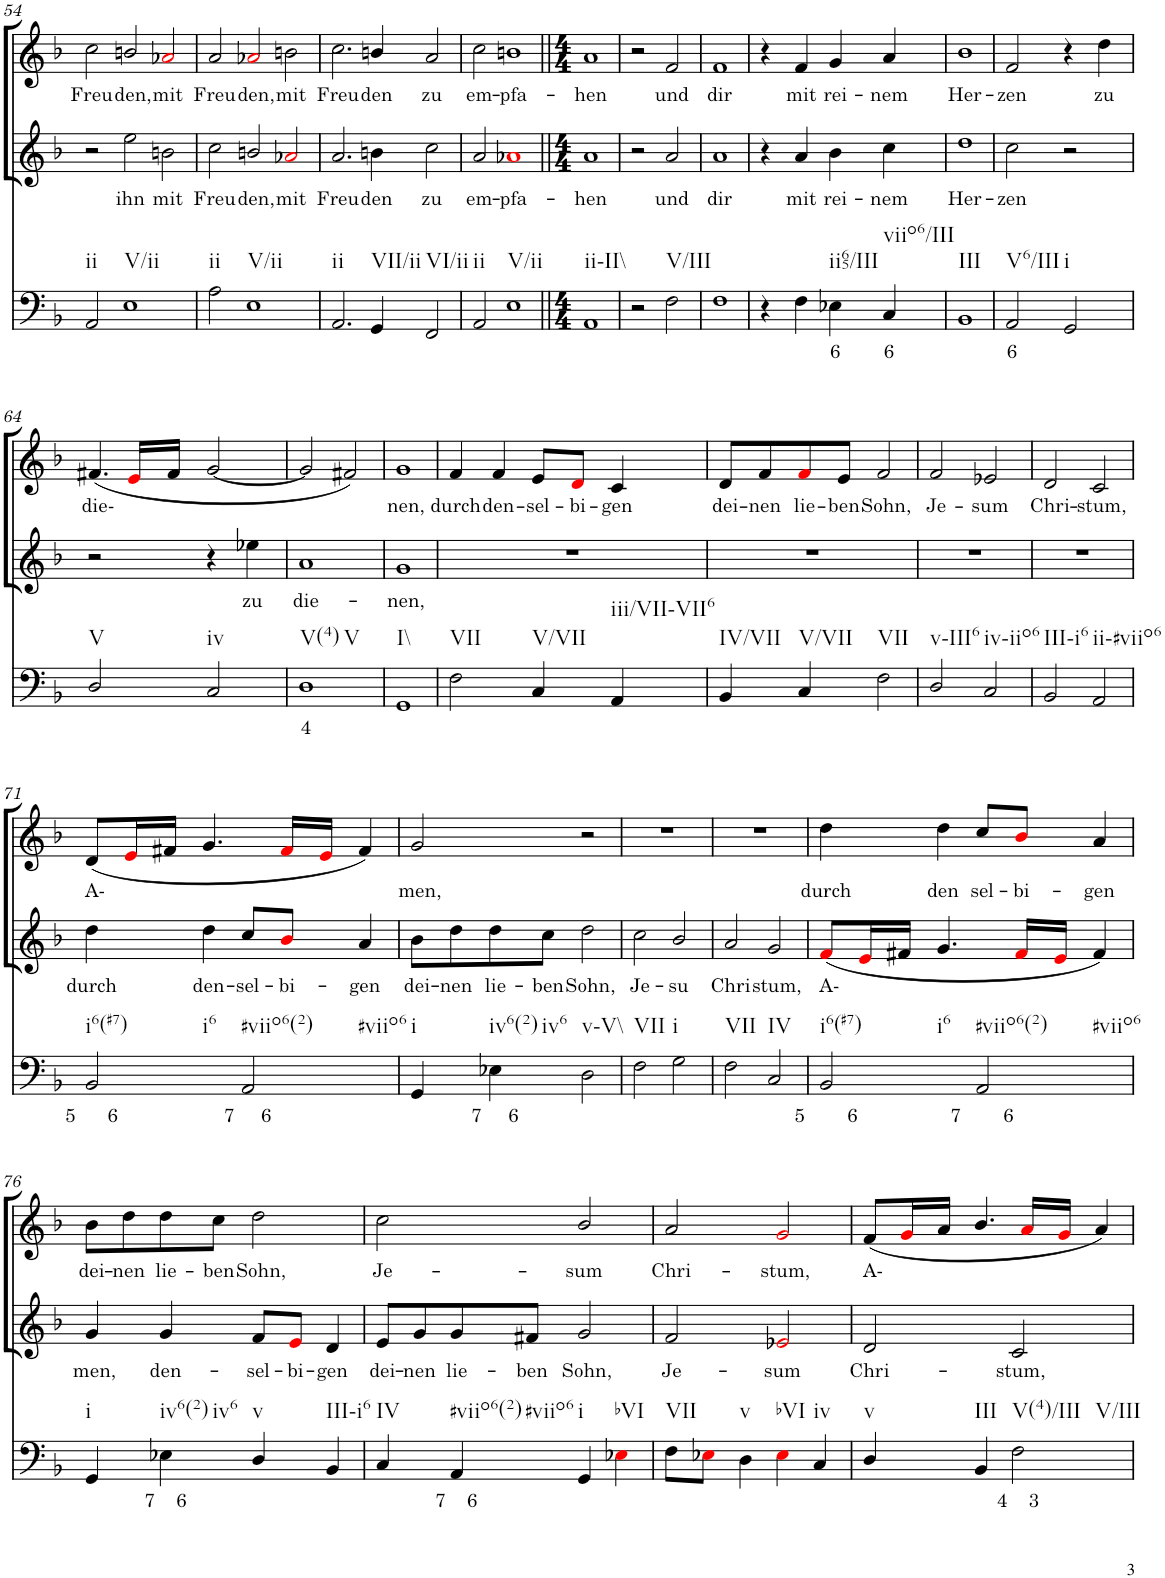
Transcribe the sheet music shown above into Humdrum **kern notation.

**kern	**text	**kern	**text	**kern	**text
*part3	*part3	*part2	*part2	*part1	*part1
*staff3	*staff3	*staff2	*staff2	*staff1	*staff1
*I"Continuo	*	*I"Soprano II	*	*I"Soprano I	*
!!LO:PB:g=z
*clefF4	*	*clefG2	*	*clefG2	*
*k[b-]	*	*k[b-]	*	*k[b-]	*
*M3/2	*	*M3/2	*	*M3/2	*
=54	=54	=54	=54	=54	=54
!LO:TX:b:t=ii	!	!	!	!	!
!	!	!	!	!	!LO:LY:b
2AA/	.	2r	.	2cc\	Freu-
!LO:TX:b:t=V/ii	!	!	!	!	!
!	!	!	!LO:LY:b	!	!LO:LY:b
1E	.	2ee\	ihn	2bn/	den,
!	!	!	!LO:LY:b	!	!LO:LY:b
.	.	2bn\	mit	2a-Xi/	mit
=55	=55	=55	=55	=55	=55
!LO:TX:b:t=ii	!	!	!	!	!
!	!	!	!LO:LY:b	!	!LO:LY:b
2A\	.	2cc\	Freu-	2a/	Freu-
!LO:TX:b:t=V/ii	!	!	!	!	!
!	!	!	!LO:LY:b	!	!LO:LY:b
1E	.	2bn/	den,	2a-Xi/	den,
!	!	!	!LO:LY:b	!	!LO:LY:b
.	.	2a-Xi/	mit	2bn\	mit
=56	=56	=56	=56	=56	=56
!LO:TX:b:t=ii	!	!	!	!	!
!	!	!	!LO:LY:b	!	!LO:LY:b
2.AA/	.	2.a/	Freu-	2.cc\	Freu-
!LO:TX:b:t=VII/ii	!	!	!	!	!
!	!	!	!LO:LY:b	!	!LO:LY:b
4GG/	.	4bn\	den	4bn/	den
!LO:TX:b:t=VI/ii	!	!	!	!	!
!	!	!	!LO:LY:b	!	!LO:LY:b
2FF/	.	2cc\	zu	2a/	zu
=57	=57	=57	=57	=57	=57
!LO:TX:b:t=ii	!	!	!	!	!
!	!	!	!LO:LY:b	!	!LO:LY:b
2AA/	.	2a/	em-	2cc\	em-
!LO:TX:b:t=V/ii	!	!	!	!	!
!	!	!	!LO:LY:b	!	!LO:LY:b
1E	.	1a-Xi	pfa-	1bn	pfa-
=58||	=58||	=58||	=58||	=58||	=58||
*M4/4	*	*M4/4	*	*M4/4	*
!LO:TX:b:t=ii\\-II\\	!	!	!	!	!
!	!	!	!LO:LY:b	!	!LO:LY:b
1AA	.	1a	hen	1a	hen
=59	=59	=59	=59	=59	=59
2r	.	2r	.	2r	.
!LO:TX:b:t=V/III	!	!	!	!	!
!	!	!	!LO:LY:b	!	!LO:LY:b
2F\	.	2a/	und	2f/	und
=60	=60	=60	=60	=60	=60
!	!	!	!LO:LY:b	!	!LO:LY:b
1F	.	1a	dir	1f	dir
=61	=61	=61	=61	=61	=61
4r	.	4r	.	4r	.
!	!	!	!LO:LY:b	!	!LO:LY:b
4F\	.	4a/	mit	4f/	mit
!LO:TX:b:t=ii65/III	!	!	!	!	!
!	!LO:LY:b	!	!LO:LY:b	!	!LO:LY:b
4E-X\	6	4b-\	rei-	4g/	rei-
!LO:TX:b:t=viio6/III	!	!	!	!	!
!	!LO:LY:b	!	!LO:LY:b	!	!LO:LY:b
4C/	6	4cc\	nem	4a/	nem
=62	=62	=62	=62	=62	=62
!LO:TX:b:t=III	!	!	!	!	!
!	!	!	!LO:LY:b	!	!LO:LY:b
1BB-	.	1dd	Her-	1b-	Her-
=63	=63	=63	=63	=63	=63
!LO:TX:b:t=V6/III	!	!	!	!	!
!	!LO:LY:b	!	!LO:LY:b	!	!LO:LY:b
2AA/	6	2cc\	zen	2f/	zen
!LO:TX:b:t=i	!	!	!	!	!
2GG/	.	2r	.	4r	.
!	!	!	!	!	!LO:LY:b
.	.	.	.	4dd\	zu
!!LO:LB:g=z
=64	=64	=64	=64	=64	=64
!LO:TX:b:t=V	!	!	!	!	!
!	!	!	!	!	!LO:LY:b
2D/	.	2r	.	(4.f#X/	die-
.	.	.	.	16ei/LL	.
.	.	.	.	16f#/JJ	.
!LO:TX:b:t=iv	!	!	!	!	!
2C/	.	4r	.	[2g/	.
!	!	!	!LO:LY:b	!	!
.	.	4ee-X\	zu	.	.
=65	=65	=65	=65	=65	=65
!LO:TX:b:t=V(4)	!	!	!	!	!
!LO:TX:b:t=V	!	!	!	!	!
!	!LO:LY:b	!	!LO:LY:b	!	!
1D	4	1a	die-	2g/]	.
.	.	.	.	2f#X/)	.
=66	=66	=66	=66	=66	=66
!LO:TX:b:t=I\\	!	!	!	!	!
!	!	!	!LO:LY:b	!	!LO:LY:b
1GG	.	1g	nen,	1g	nen,
=67	=67	=67	=67	=67	=67
!LO:TX:b:t=VII	!	!	!	!	!
!	!	!	!	!	!LO:LY:b
2F\	.	1r	.	4f/	durch
!	!	!	!	!	!LO:LY:b
.	.	.	.	4f/	den-
!LO:TX:b:t=V/VII	!	!	!	!	!
!	!	!	!	!	!LO:LY:b
4C/	.	.	.	8e/L	sel-
!	!	!	!	!	!LO:LY:b
.	.	.	.	8di/J	bi-
!LO:TX:b:t=iii/VII-VII6	!	!	!	!	!
!	!	!	!	!	!LO:LY:b
4AA/	.	.	.	4c/	gen
=68	=68	=68	=68	=68	=68
!LO:TX:b:t=IV/VII	!	!	!	!	!
!	!	!	!	!	!LO:LY:b
4BB-/	.	1r	.	8d/L	dei-
!	!	!	!	!	!LO:LY:b
.	.	.	.	8f/	nen
!LO:TX:b:t=V/VII	!	!	!	!	!
!	!	!	!	!	!LO:LY:b
4C/	.	.	.	8fi/	lie-
!	!	!	!	!	!LO:LY:b
.	.	.	.	8e/J	ben
!LO:TX:b:t=VII	!	!	!	!	!
!	!	!	!	!	!LO:LY:b
2F\	.	.	.	2f/	Sohn,
=69	=69	=69	=69	=69	=69
!LO:TX:b:t=v-III6	!	!	!	!	!
!	!	!	!	!	!LO:LY:b
2D/	.	1r	.	2f/	Je-
!LO:TX:b:t=iv-iio6	!	!	!	!	!
!	!	!	!	!	!LO:LY:b
2C/	.	.	.	2e-X/	sum
=70	=70	=70	=70	=70	=70
!LO:TX:b:t=III-i6	!	!	!	!	!
!	!	!	!	!	!LO:LY:b
2BB-/	.	1r	.	2d/	Chri-
!LO:TX:b:t=ii-#viio6	!	!	!	!	!
!	!	!	!	!	!LO:LY:b
2AA/	.	.	.	2c/	stum,
!!LO:LB:g=z
=71	=71	=71	=71	=71	=71
!LO:TX:b:t=i6(#7)	!	!	!	!	!
!LO:TX:b:t=i6	!	!	!	!	!
!	!LO:LY:b	!	!LO:LY:b	!	!LO:LY:b
2BB-/	5 6	4dd\	durch	(8d/L	A-
.	.	.	.	16ei/L	.
.	.	.	.	16f#X/JJ	.
!	!	!	!LO:LY:b	!	!
.	.	4dd\	den-	4.g/	.
!LO:TX:b:t=#viio6(2)	!	!	!	!	!
!LO:TX:b:t=#viio6	!	!	!	!	!
!	!LO:LY:b	!	!LO:LY:b	!	!
2AA/	7 6	8cc/L	sel-	.	.
!	!	!	!LO:LY:b	!	!
.	.	8b-i/J	bi-	16f#i/LL	.
.	.	.	.	16ei/JJ	.
!	!	!	!LO:LY:b	!	!
.	.	4a/	gen	4f#/)	.
=72	=72	=72	=72	=72	=72
!LO:TX:b:t=i	!	!	!	!	!
!	!	!	!LO:LY:b	!	!LO:LY:b
4GG/	.	8b-\L	dei-	2g/	men,
!	!	!	!LO:LY:b	!	!
.	.	8dd\	nen	.	.
!LO:TX:b:t=iv6(2)	!	!	!	!	!
!LO:TX:b:t=iv6	!	!	!	!	!
!	!LO:LY:b	!	!LO:LY:b	!	!
4E-X\	7 6	8dd\	lie-	.	.
!	!	!	!LO:LY:b	!	!
.	.	8cc\J	ben	.	.
!LO:TX:b:t=v\\-V\\	!	!	!	!	!
!	!	!	!LO:LY:b	!	!
2D\	.	2dd\	Sohn,	2r	.
=73	=73	=73	=73	=73	=73
!LO:TX:b:t=VII	!	!	!	!	!
!	!	!	!LO:LY:b	!	!
2F\	.	2cc\	Je-	1r	.
!LO:TX:b:t=i	!	!	!	!	!
!	!	!	!LO:LY:b	!	!
2G\	.	2b-/	su	.	.
=74	=74	=74	=74	=74	=74
!LO:TX:b:t=VII	!	!	!	!	!
!	!	!	!LO:LY:b	!	!
2F\	.	2a/	Chri-	1r	.
!LO:TX:b:t=IV	!	!	!	!	!
!	!	!	!LO:LY:b	!	!
2C/	.	2g/	stum,	.	.
=75	=75	=75	=75	=75	=75
!LO:TX:b:t=i6(#7)	!	!	!	!	!
!LO:TX:b:t=i6	!	!	!	!	!
!	!LO:LY:b	!	!LO:LY:b	!	!LO:LY:b
2BB-/	5 6	(8fi/L	A-	4dd\	durch
.	.	16ei/L	.	.	.
.	.	16f#X/JJ	.	.	.
!	!	!	!	!	!LO:LY:b
.	.	4.g/	.	4dd\	den
!LO:TX:b:t=#viio6(2)	!	!	!	!	!
!LO:TX:b:t=#viio6	!	!	!	!	!
!	!LO:LY:b	!	!	!	!LO:LY:b
2AA/	7 6	.	.	8cc/L	sel-
!	!	!	!	!	!LO:LY:b
.	.	16f#i/LL	.	8b-i/J	bi-
.	.	16ei/JJ	.	.	.
!	!	!	!	!	!LO:LY:b
.	.	4f#/)	.	4a/	gen
!!LO:LB:g=z
=76	=76	=76	=76	=76	=76
!LO:TX:b:t=i	!	!	!	!	!
!	!	!	!LO:LY:b	!	!LO:LY:b
4GG/	.	4g/	men,	8b-\L	dei-
!	!	!	!	!	!LO:LY:b
.	.	.	.	8dd\	nen
!LO:TX:b:t=iv6(2)	!	!	!	!	!
!LO:TX:b:t=iv6	!	!	!	!	!
!	!LO:LY:b	!	!LO:LY:b	!	!LO:LY:b
4E-X\	7 6	4g/	den-	8dd\	lie-
!	!	!	!	!	!LO:LY:b
.	.	.	.	8cc\J	ben
!LO:TX:b:t=v	!	!	!	!	!
!	!	!	!LO:LY:b	!	!LO:LY:b
4D/	.	8f/L	sel-	2dd\	Sohn,
!	!	!	!LO:LY:b	!	!
.	.	8ei/J	bi-	.	.
!LO:TX:b:t=III-i6	!	!	!	!	!
!	!	!	!LO:LY:b	!	!
4BB-/	.	4d/	gen	.	.
=77	=77	=77	=77	=77	=77
!LO:TX:b:t=IV	!	!	!	!	!
!	!	!	!LO:LY:b	!	!LO:LY:b
4C/	.	8e/L	dei-	2cc\	Je-
!	!	!	!LO:LY:b	!	!
.	.	8g/	nen	.	.
!LO:TX:b:t=#viio6(2)	!	!	!	!	!
!LO:TX:b:t=#viio6	!	!	!	!	!
!	!LO:LY:b	!	!LO:LY:b	!	!
4AA/	7 6	8g/	lie-	.	.
!	!	!	!LO:LY:b	!	!
.	.	8f#X/J	ben	.	.
!LO:TX:b:t=i	!	!	!	!	!
!	!	!	!LO:LY:b	!	!LO:LY:b
4GG/	.	2g/	Sohn,	2b-/	sum
!LO:TX:b:t=bVI	!	!	!	!	!
4E-Xi\	.	.	.	.	.
=78	=78	=78	=78	=78	=78
!LO:TX:b:t=VII	!	!	!	!	!
!	!	!	!LO:LY:b	!	!LO:LY:b
8F\L	.	2f/	Je-	2a/	Chri-
8E-Xi\J	.	.	.	.	.
!LO:TX:b:t=v	!	!	!	!	!
4D\	.	.	.	.	.
!LO:TX:b:t=bVI	!	!	!	!	!
!	!	!	!LO:LY:b	!	!LO:LY:b
4E-i\	.	2e-Xi/	sum	2gi/	stum,
!LO:TX:b:t=iv	!	!	!	!	!
4C/	.	.	.	.	.
=79	=79	=79	=79	=79	=79
!LO:TX:b:t=v	!	!	!	!	!
!	!	!	!LO:LY:b	!	!LO:LY:b
4D/	.	2d/	Chri-	(8f/L	A-
.	.	.	.	16gi/L	.
.	.	.	.	16a/JJ	.
!LO:TX:b:t=III	!	!	!	!	!
4BB-/	.	.	.	4.b-/	.
!LO:TX:b:t=V(4)/III	!	!	!	!	!
!LO:TX:b:t=V/III	!	!	!	!	!
!	!LO:LY:b	!	!LO:LY:b	!	!
2F\	4 3	2c/	stum,	.	.
.	.	.	.	16ai/LL	.
.	.	.	.	16gi/JJ	.
.	.	.	.	4a/)	.
=	=	=	=	=	=
*-	*-	*-	*-	*-	*-
